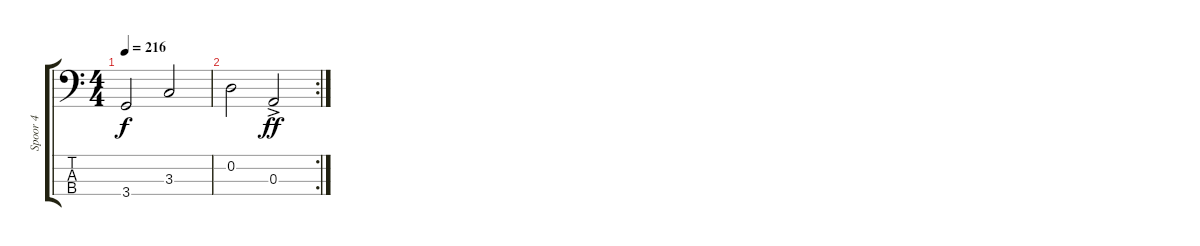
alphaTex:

\track ("Spoor 4" "Spoor 4") {instrument contrabass}
\staff {score tabs}
\tuning (G2 D2 A1 E1) {hide}
\ts (4 4)
\tempo 216
\clef f4
\ks c
3.4.2{dy f} 3.3.2 |
\rc 2
0.2.2 0.3{ac}.2{dy ff}
